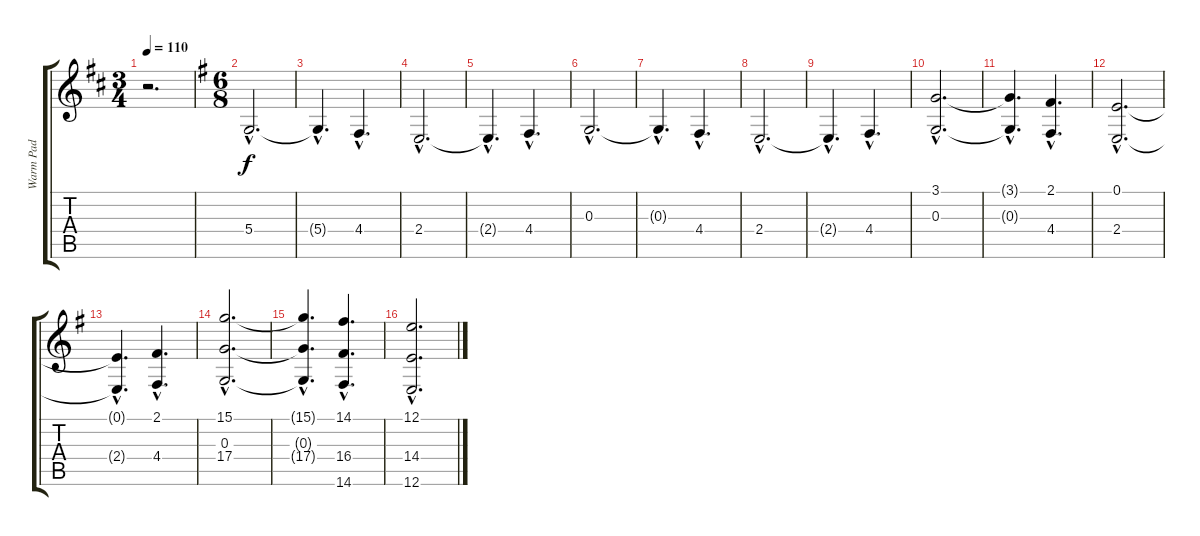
\track ("Warm Pad" "Warm Pad") {instrument pad2warm}
\staff {score tabs}
\tuning (E4 B3 G3 D3 A2 E2) {hide}
\ts (3 4)
\tempo 110
\clef g2
\ks d
r.2{d dy f} |
\ts (6 8)
\ks g
5.4{hac}.2{d} |
5.4{hac t}.4{d} 4.4{hac}.4{d} |
2.4{hac}.2{d} |
2.4{hac t}.4{d} 4.4{hac}.4{d} |
0.3{hac}.2{d} |
0.3{hac t}.4{d} 4.4{hac}.4{d} |
2.4{hac}.2{d} |
2.4{hac t}.4{d} 4.4{hac}.4{d} |
(3.1{hac} 0.3{hac}).2{d} |
(3.1{hac t} 0.3{hac t}).4{d} (2.1{hac} 4.4{hac}).4{d} |
(0.1{hac} 2.4{hac}).2{d} |
(0.1{hac t} 2.4{hac t}).4{d} (2.1{hac} 4.4{hac}).4{d} |
(15.1{hac} 0.3{hac} 17.4{hac}).2{d} |
(15.1{hac t} 0.3{hac t} 17.4{hac t}).4{d} (14.1{hac} 16.4{hac} 14.6{hac}).4{d} |
(12.1{hac} 14.4{hac} 12.6{hac}).2{d}
